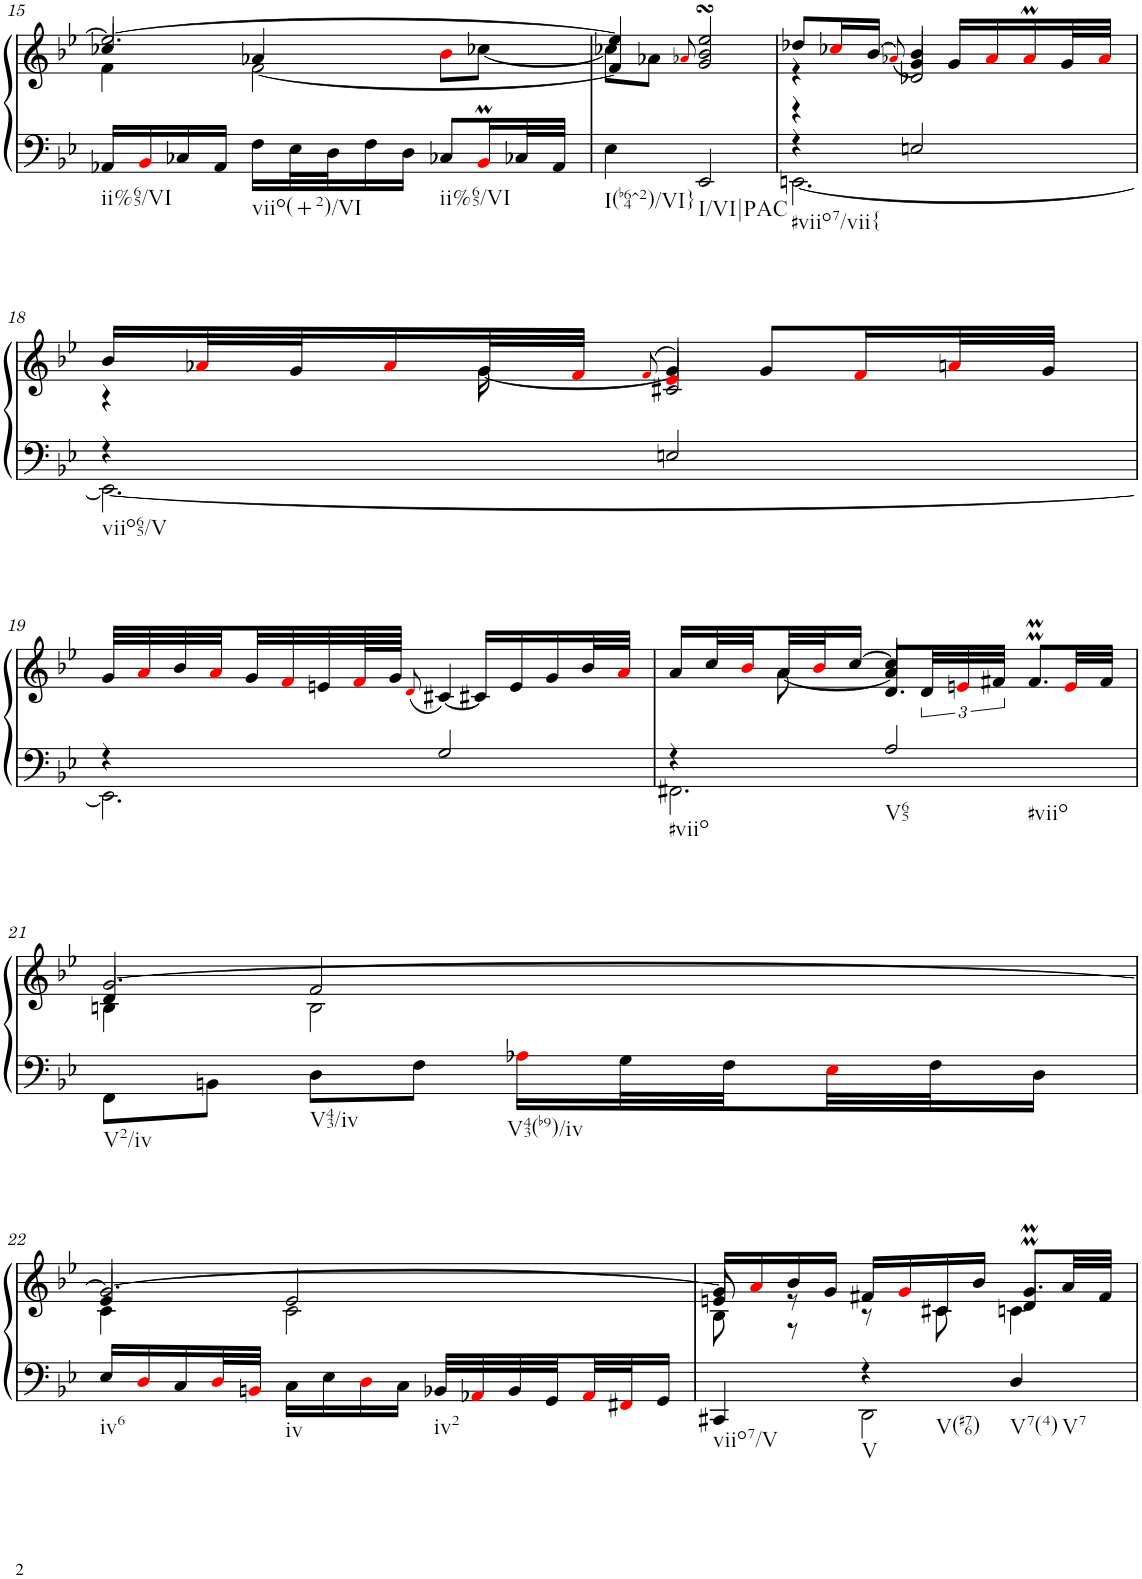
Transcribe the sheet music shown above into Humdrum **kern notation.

**kern	**kern
*part1	*part1
*staff2	*staff1
*I"unbenannt1	*
!!LO:PB:g=z
*clefF4	*clefG2
*k[b-e-]	*k[b-e-]
*M3/4	*M3/4
=15	=15
*	*^
*	*	*^
!LO:TX:b:t=ii%65/VI	!	!	!
16AA-X/LL	2.ee-/_	4cc-X/	4f\
16BB-i/	.	.	.
16C-X/	.	.	.
16AA-/JJ	.	.	.
!LO:TX:b:t=viio(+2)/VI	!	!	!
16F\LL	.	4a-X/	[2f\
32E-\L	.	.	.
32D\J	.	.	.
16F\	.	.	.
16D\JJ	.	.	.
!LO:TX:b:t=ii%65/VI	!	!	!
8C-X/L	.	8b-i\L	.
16BB-Mi/L	.	[8cc-X\J	.
32C-X/L	.	.	.
32AA-/JJJ	.	.	.
=16	=16	=16	=16
!LO:TX:b:t=I(b64^2)/VI}	!	!	!
4E-\	4ee-/]	8cc-X\L]	4f/]
.	.	8a-X\J	.
.	.	8qa-Xi/	.
!LO:TX:b:t=I/VI|PAC	!	!	!
2EE-/	2ee-sSSs/	2b-/	2g/
=17	=17	=17	=17
*^	*	*	*
!LO:TX:b:t=#viio7/vii{	!	!	!	!
4r	[2.EEn\	8dd-X/L	4r	4r
.	.	16cc-Xi/L	.	.
.	.	[16b-/JJ	.	.
.	.	.	(8qa-Xi/	.
2En/	.	4b-/]	4g/)	2d-X/
.	.	16g/LL	4ryy	.
.	.	16a-i/	.	.
.	.	16a-Mi/	.	.
.	.	32g/L	.	.
.	.	32a-i/JJJ	.	.
!!LO:LB:g=z	!!	!!
=18	=18	=18	=18	=18
!LO:TX:b:t=viio65/V	!	!	!	!
4r	2.EE\_	16b-/LL	8.ryy	4r
.	.	32a-Xi/L	.	.
.	.	32g/J	.	.
.	.	16a-i/	.	.
.	.	32g/L	[16g\	.
.	.	32fi/JJJ	.	.
.	.	(8qfi/	.	.
2En/	.	4e-i/)	4g/]	2c#X/
.	.	8g/L	4ryy	.
.	.	16fi/L	.	.
.	.	32ani/L	.	.
.	.	32g/JJJ	.	.
*	*	*v	*v	*v
!!LO:LB:g=z
=19	=19	=19
4r	2.EE\]	32g/LLL
.	.	32ai/
.	.	32b-/
.	.	32ai/
.	.	32g/
.	.	32fi/
.	.	32en/
.	.	64fi/L
.	.	64g/JJJJ
.	.	(8qdi/
2G/	.	[4c#X/)
.	.	16c#X/LL]
.	.	16e/
.	.	16g/
.	.	32b-/L
.	.	32ai/JJJ
=20	=20	=20
*	*	*^
*	*	*	*^
!LO:TX:b:t=#viio	!	!	!	!
4r	2.FF#X\	16a/LL	8ryy	4ryy
.	.	32cc/L	.	.
.	.	32b-i/	.	.
.	.	32a/	[8a\	.
.	.	32b-i/J	.	.
.	.	[16cc/JJ	.	.
!LO:TX:b:t=V65	!	!	!	!
!LO:TX:b:t=#viio	!	!	!	!
2A/	.	4cc/]	4a/]	8.d/L
.	.	.	.	48d/LL
.	.	.	.	48eni/
.	.	.	.	48f#X/JJJ
.	.	4ryy	4ryy	8.f#mm/L
.	.	.	.	32ei/LL
.	.	.	.	32f#/JJJ
*v	*v	*	*	*
!!LO:LB:g=z	!!	!!
=21	=21	=21	=21
!LO:TX:b:t=V2/iv	!	!	!
8FF\L	[2.g/	4d/	4Bn\
8BBn\J	.	.	.
!LO:TX:b:t=V43/iv	!	!	!
8D\L	.	2f/	2B\
8F\J	.	.	.
!LO:TX:b:t=V43(b9)/iv	!	!	!
16A-Xi\LL	.	.	.
32G\L	.	.	.
32F\	.	.	.
32E-i\	.	.	.
32F\J	.	.	.
16D\JJ	.	.	.
!!LO:LB:g=z	!!	!!
=22	=22	=22	=22
!LO:TX:b:t=iv6	!	!	!
16E-/LL	2.g/_	4e-/	4c\
16Di/	.	.	.
16C/	.	.	.
32Di/L	.	.	.
32BBni/JJJ	.	.	.
!LO:TX:b:t=iv	!	!	!
16C\LL	.	2e-/	2c\
16E-\	.	.	.
16Di\	.	.	.
16C\JJ	.	.	.
!LO:TX:b:t=iv2	!	!	!
32BB-X/LLL	.	.	.
32AA-Xi/	.	.	.
32BB-/	.	.	.
32GG/	.	.	.
32AA-i/	.	.	.
32FF#Xi/J	.	.	.
16GG/JJ	.	.	.
=23	=23	=23	=23
*^	*	*	*
!LO:TX:b:t=viio7/V	!	!	!	!
4ryy	4CC#X/	16g/LL]	8en/	8B-\
.	.	16ai/	.	.
.	.	16b-/	8r	8r
.	.	16g/JJ	.	.
!LO:TX:b:t=V	!	!	!	!
!LO:TX:b:t=V(#76)	!	!	!	!
4r	2DD\	16f#X/LL	8r	4ryy
.	.	16gi/	.	.
.	.	16c#X/	8c#X\	.
.	.	16b-/JJ	.	.
!LO:TX:b:t=V7(4)	!	!	!	!
!LO:TX:b:t=V7	!	!	!	!
4D/	.	8.gMM/L	4d/	4cn\
.	.	32a/LL	.	.
.	.	32f#/JJJ	.	.
*v	*v	*	*	*
*	*v	*v	*v
=	=
*-	*-
